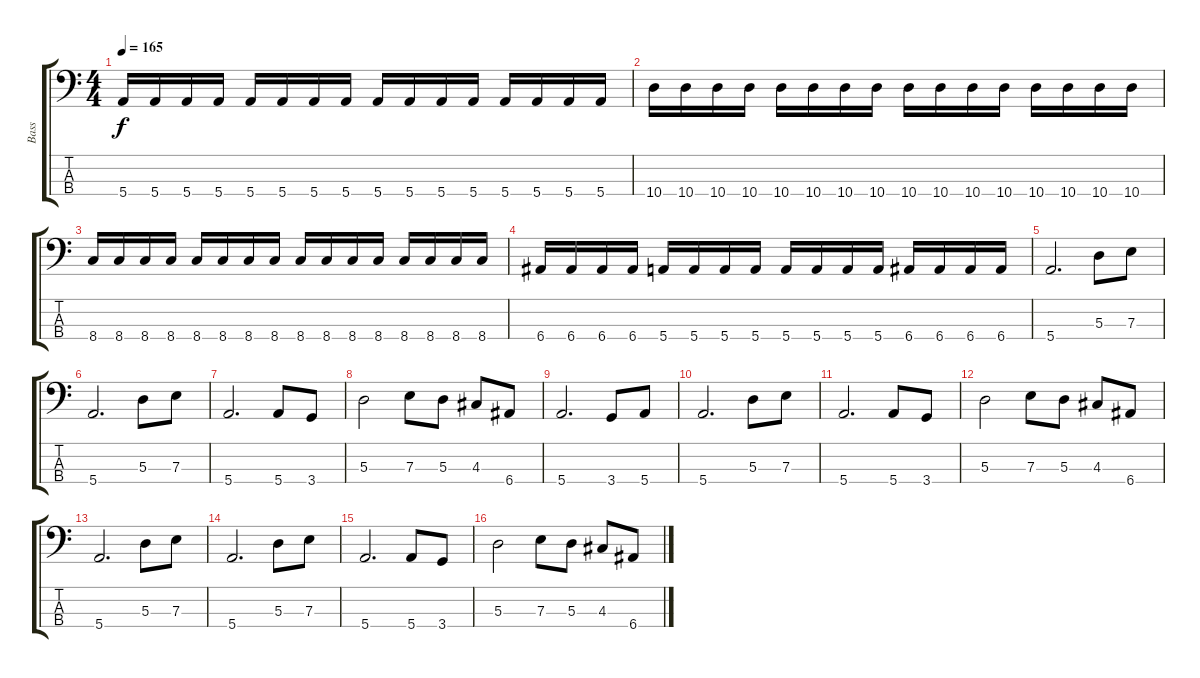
\track ("Bass" "Bass") {instrument electricbassfinger}
\staff {score tabs}
\tuning (G2 D2 A1 E1) {hide}
\ts (4 4)
\tempo 165
\clef f4
\ks c
5.4.16{dy f} 5.4.16 5.4.16 5.4.16 5.4.16 5.4.16 5.4.16 5.4.16 5.4.16 5.4.16 5.4.16 5.4.16 5.4.16 5.4.16 5.4.16 5.4.16 |
10.4.16 10.4.16 10.4.16 10.4.16 10.4.16 10.4.16 10.4.16 10.4.16 10.4.16 10.4.16 10.4.16 10.4.16 10.4.16 10.4.16 10.4.16 10.4.16 |
8.4.16 8.4.16 8.4.16 8.4.16 8.4.16 8.4.16 8.4.16 8.4.16 8.4.16 8.4.16 8.4.16 8.4.16 8.4.16 8.4.16 8.4.16 8.4.16 |
6.4.16 6.4.16 6.4.16 6.4.16 5.4.16 5.4.16 5.4.16 5.4.16 5.4.16 5.4.16 5.4.16 5.4.16 6.4.16 6.4.16 6.4.16 6.4.16 |
5.4.2{d} 5.3.8 7.3.8 |
5.4.2{d} 5.3.8 7.3.8 |
5.4.2{d} 5.4.8 3.4.8 |
5.3.2 7.3.8 5.3.8 4.3.8 6.4.8 |
5.4.2{d} 3.4.8 5.4.8 |
5.4.2{d} 5.3.8 7.3.8 |
5.4.2{d} 5.4.8 3.4.8 |
5.3.2 7.3.8 5.3.8 4.3.8 6.4.8 |
5.4.2{d} 5.3.8 7.3.8 |
5.4.2{d} 5.3.8 7.3.8 |
5.4.2{d} 5.4.8 3.4.8 |
5.3.2 7.3.8 5.3.8 4.3.8 6.4.8
